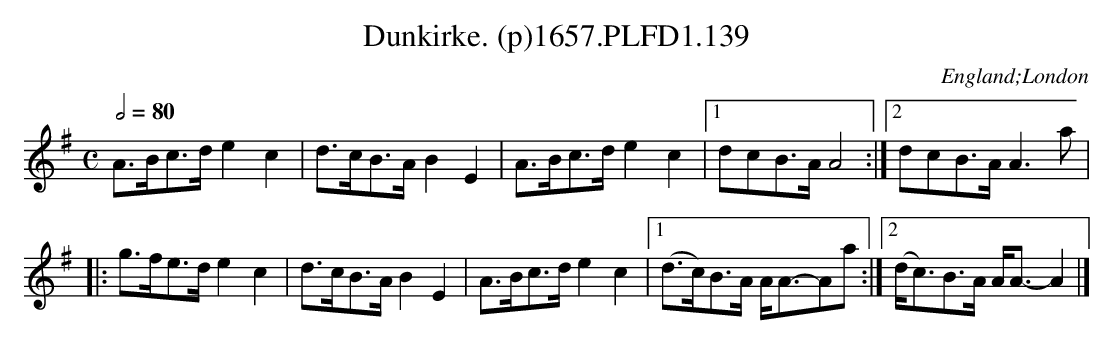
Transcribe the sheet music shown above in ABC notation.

X:1
T:Dunkirke. (p)1657.PLFD1.139
M:C
L:1/8
Q:1/2=80
O:England;London
K:G
A>Bc>de2c2|d>cB>AB2E2|A>Bc>de2c2|1dcB>AA4:|2dcB>AA3a|
|:g>fe>de2c2|d>cB>AB2E2|\
A>Bc>de2c2|1(d>c)B>A A<A-Aa:|2(d<c)B>A A<A-A2|]
